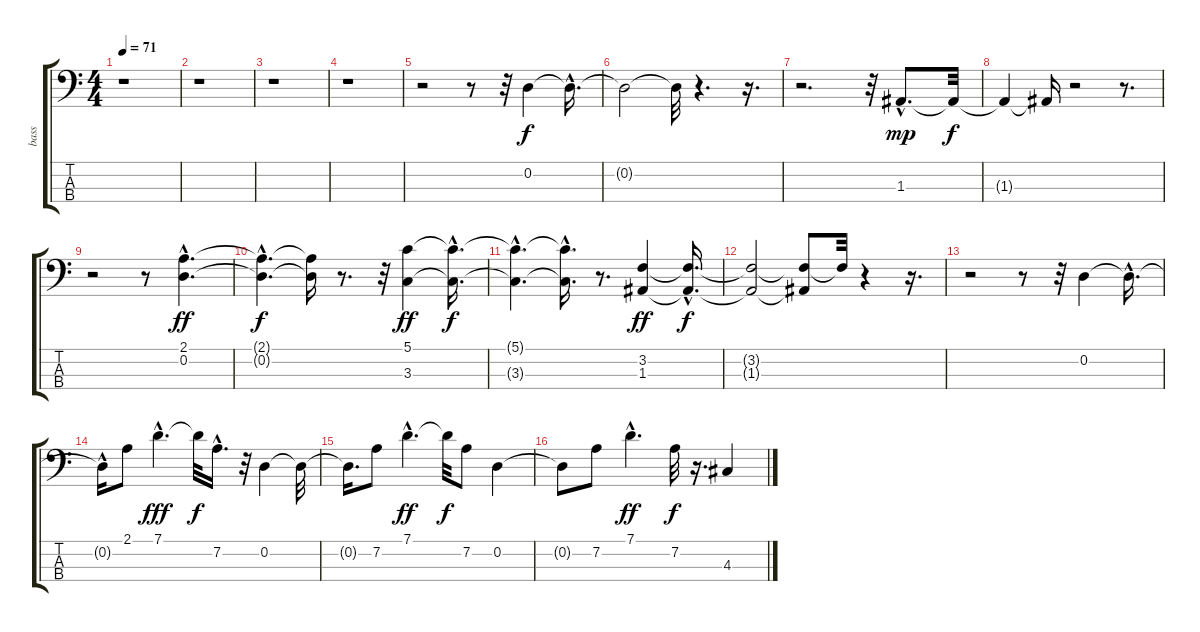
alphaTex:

\track ("bass" "bass") {instrument acousticguitarnylon}
\staff {score tabs}
\tuning (G2 D2 A1 E1) {hide}
\ts (4 4)
\tempo 71
\clef f4
\ks c
r.1{dy f} |
r.1 |
r.1 |
r.1 |
r.2 r.8 r.32 0.2.4 0.2{hac t}.16{d} |
0.2{t}.2 0.2{t}.32 r.4{d} r.16{d} |
r.2{d} r.32 1.3{hac}.8{d dy mp} 1.3{t}.32{dy f} |
1.3{t}.4 1.3{t}.16 r.2 r.8{d} |
r.2 r.8 (2.1{hac} 0.2{hac}).4{d dy ff} |
(2.1{hac t} 0.2{hac t}).4{d dy f} (2.1{t} 0.2{t}).16 r.8{d} r.32 (5.1 3.3).4{dy ff} (5.1{hac t} 3.3{hac t}).16{d dy f} |
(5.1{hac t} 3.3{hac t}).4{d} (5.1{hac t} 3.3{t}).16{d} r.8{d} (3.2 1.3).4{dy ff} (3.2{hac t} 1.3{hac t}).16{d dy f} |
(3.2{t} 1.3{t}).2 (3.2{t} 1.3{t}).8 3.2{t}.32 r.4 r.16{d} |
r.2 r.8 r.32 0.2.4 0.2{hac t}.16{d} |
0.2{hac t}.16 2.1.8 7.1{hac}.4{d dy fff} 7.1{t}.32{dy f} 7.2{hac}.16{d} r.32 0.2.4 0.2{t}.32 |
0.2{t}.16{d} 7.2.8 7.1{hac}.4{d dy ff} 7.1{t}.32{dy f} 7.2.8 0.2.4 |
0.2{t}.8 7.2.8 7.1{hac}.4{d dy ff} 7.2.32{dy f} r.16{d} 4.3.4
